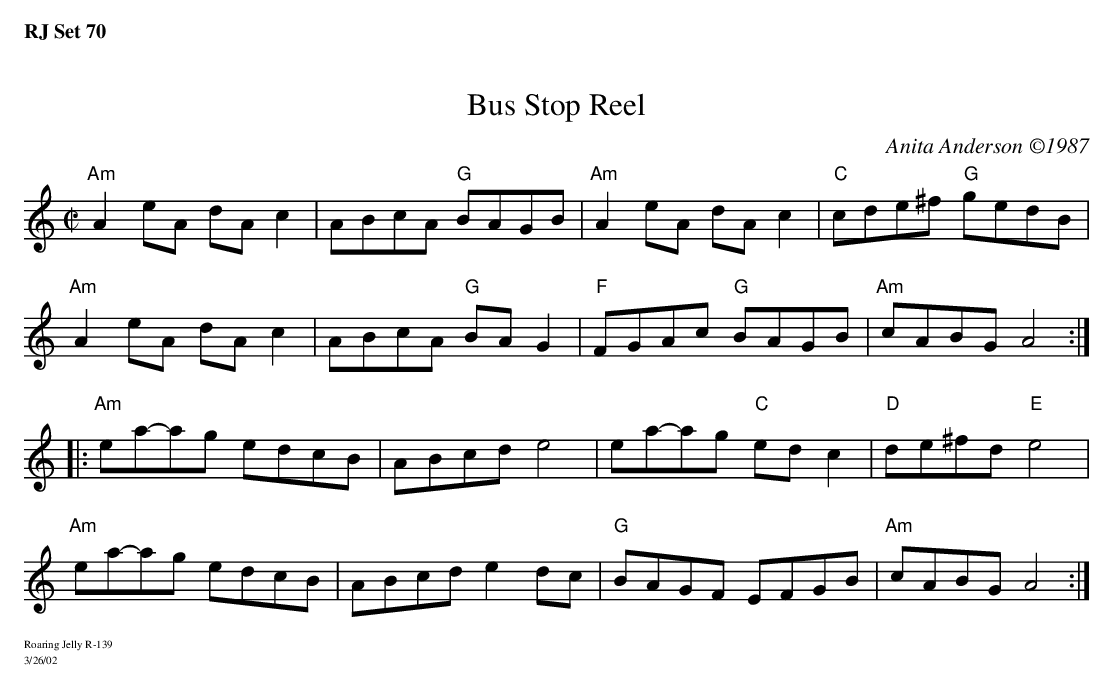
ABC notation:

X:1
T: Bus Stop Reel
C: Anita Anderson \2511987
M: C|
K: Am
"Am"A2eA dAc2| ABcA "G"BAGB| "Am"A2eA dAc2| "C"cde^f "G"gedB|
"Am"A2eA dAc2| ABcA "G"BAG2| "F"FGAc "G"BAGB| "Am"cABG A4:|
|:\
"Am"ea-ag edcB| ABcd e4| ea-ag "C"edc2| "D"de^fd "E"e4|
"Am"ea-ag edcB| ABcd e2dc| "G"BAGF EFGB| "Am"cABG A4 :|
